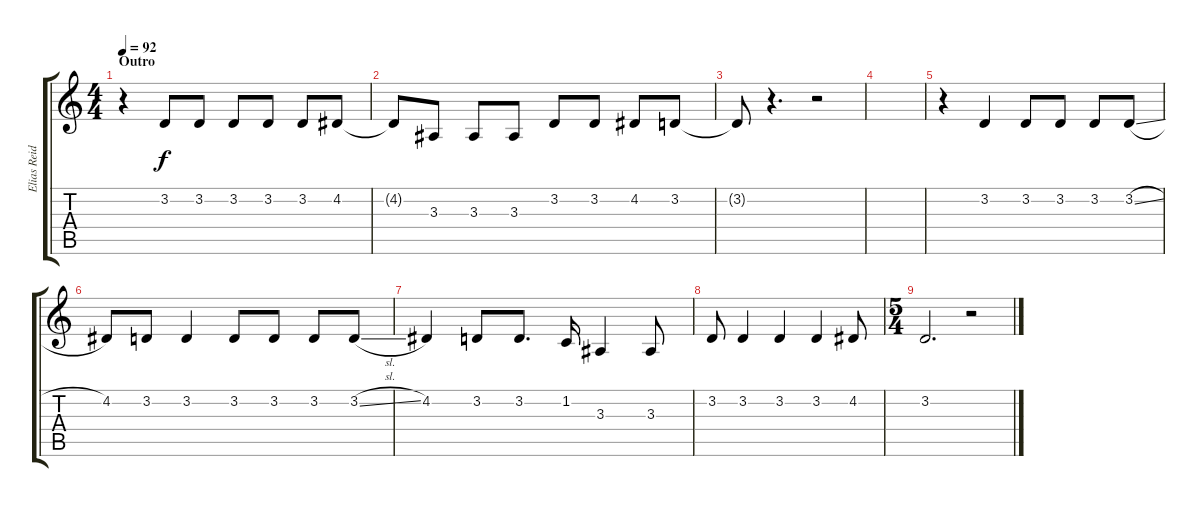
\track ("Elias Reidy (Backup Vocals)" "Elias Reid") {instrument sopranosax}
\staff {score tabs}
\tuning (E4 B3 G3 D3 A2 E2) {hide}
\ts (4 4)
\section ("" "Outro")
\tempo 92
\clef g2
\ks c
r.4{dy f} 3.2.8 3.2.8 3.2.8 3.2.8 3.2.8 4.2.8 |
4.2{t}.8 3.3.8 3.3.8 3.3.8 3.2.8 3.2.8 4.2.8 3.2.8 |
3.2{t}.8 r.4{d} r.2 |
|
r.4 3.2.4 3.2.8 3.2.8 3.2.8 3.2{sl}.8 |
4.2.8 3.2.8 3.2.4 3.2.8 3.2.8 3.2.8 3.2{sl}.8 |
4.2.4 3.2.8 3.2.8{d} 1.2.16 3.3.4 3.3.8 |
3.2.8 3.2.4 3.2.4 3.2.4 4.2.8 |
\ts (5 4)
3.2.2{d} r.2
